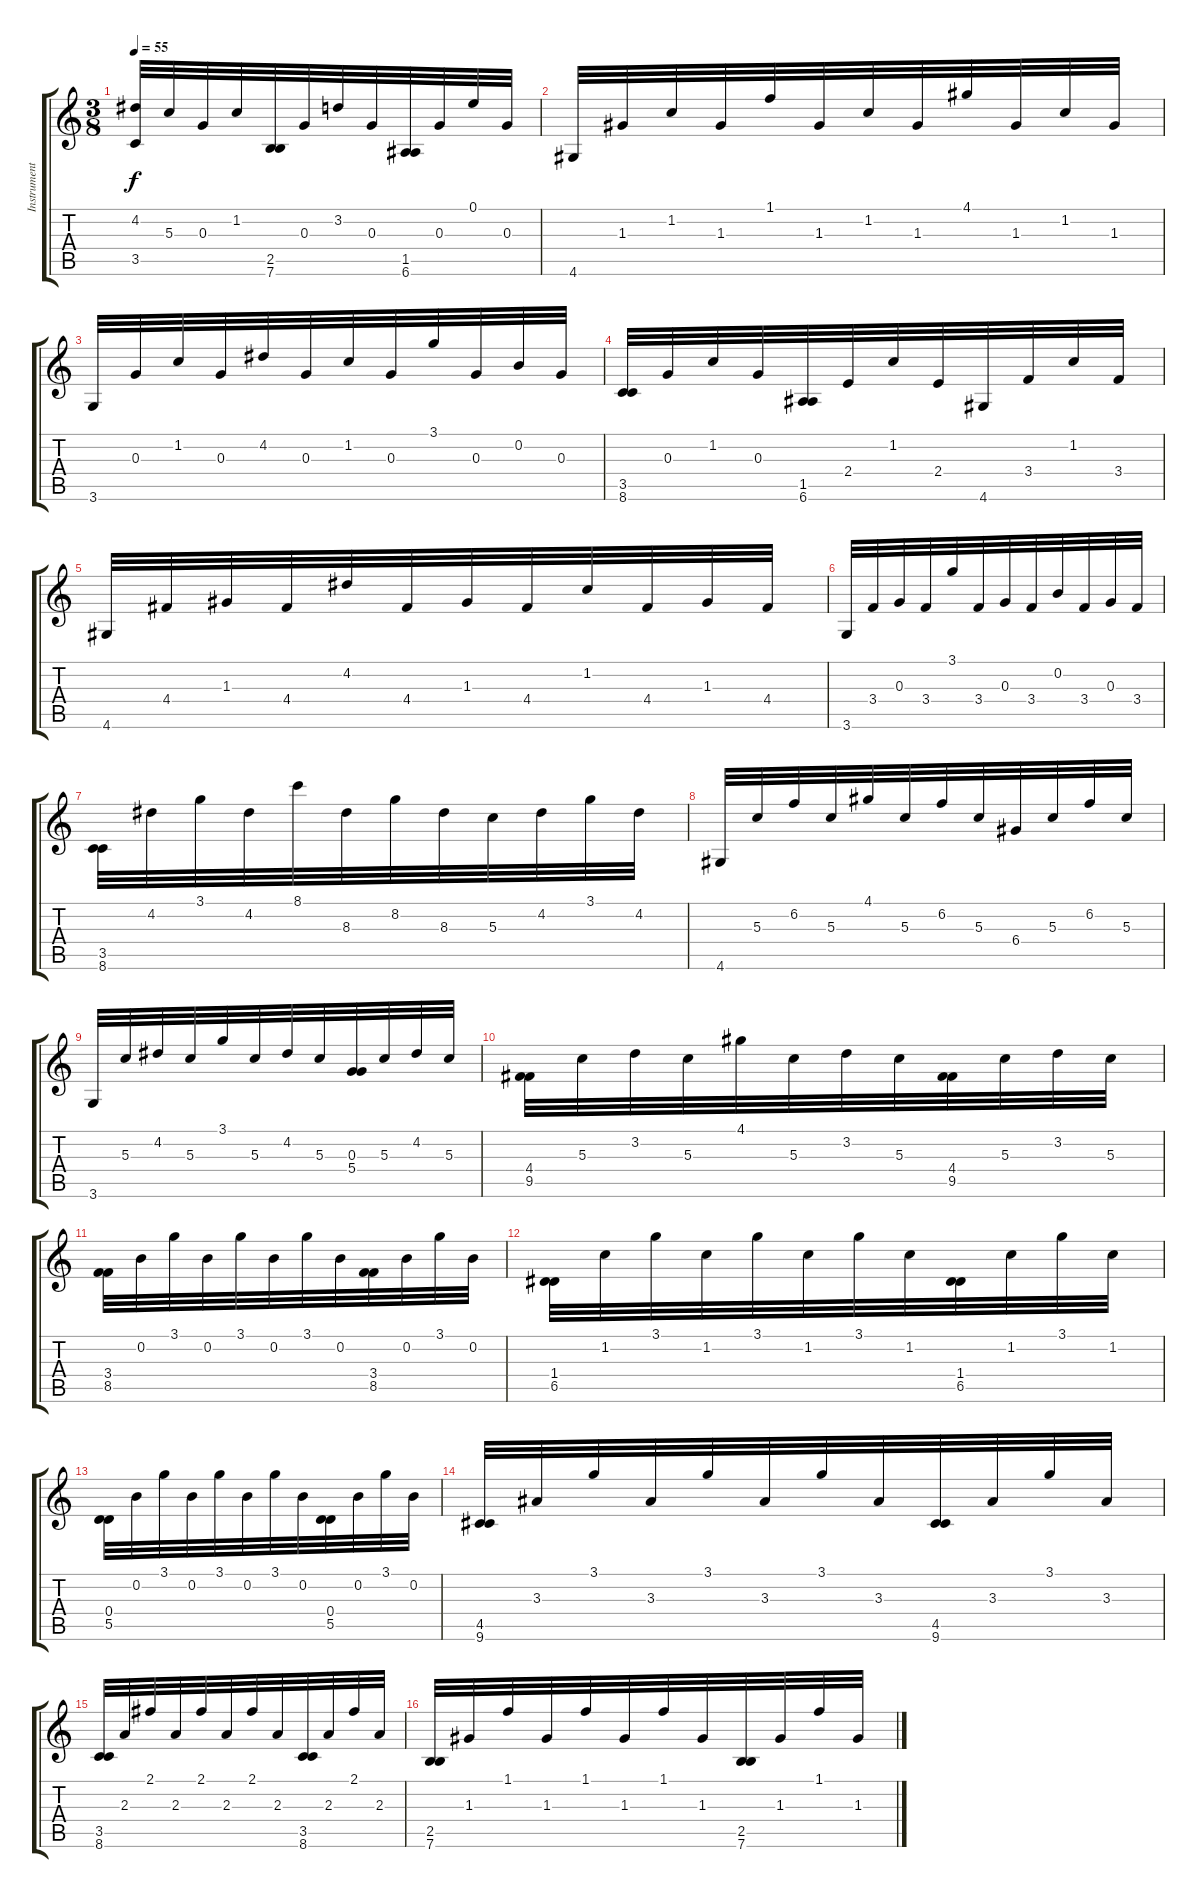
\track ("Instrument17" "Instrument") {instrument acousticguitarnylon}
\staff {score tabs}
\tuning (E4 B3 G3 D3 A2 E2) {hide}
\ts (3 8)
\tempo 55
\clef g2
\ks c
(4.2 3.5).32{dy f} 5.3.32 0.3.32 1.2.32 (2.5 7.6).32 0.3.32 3.2.32 0.3.32 (1.5 6.6).32 0.3.32 0.1.32 0.3.32 |
4.6.32 1.3.32 1.2.32 1.3.32 1.1.32 1.3.32 1.2.32 1.3.32 4.1.32 1.3.32 1.2.32 1.3.32 |
3.6.32 0.3.32 1.2.32 0.3.32 4.2.32 0.3.32 1.2.32 0.3.32 3.1.32 0.3.32 0.2.32 0.3.32 |
(3.5 8.6).32 0.3.32 1.2.32 0.3.32 (1.5 6.6).32 2.4.32 1.2.32 2.4.32 4.6.32 3.4.32 1.2.32 3.4.32 |
4.6.32 4.4.32 1.3.32 4.4.32 4.2.32 4.4.32 1.3.32 4.4.32 1.2.32 4.4.32 1.3.32 4.4.32 |
3.6.32 3.4.32 0.3.32 3.4.32 3.1.32 3.4.32 0.3.32 3.4.32 0.2.32 3.4.32 0.3.32 3.4.32 |
(3.5 8.6).32 4.2.32 3.1.32 4.2.32 8.1.32 8.3.32 8.2.32 8.3.32 5.3.32 4.2.32 3.1.32 4.2.32 |
4.6.32 5.3.32 6.2.32 5.3.32 4.1.32 5.3.32 6.2.32 5.3.32 6.4.32 5.3.32 6.2.32 5.3.32 |
3.6.32 5.3.32 4.2.32 5.3.32 3.1.32 5.3.32 4.2.32 5.3.32 (0.3 5.4).32 5.3.32 4.2.32 5.3.32 |
(4.4 9.5).32 5.3.32 3.2.32 5.3.32 4.1.32 5.3.32 3.2.32 5.3.32 (4.4 9.5).32 5.3.32 3.2.32 5.3.32 |
(3.4 8.5).32 0.2.32 3.1.32 0.2.32 3.1.32 0.2.32 3.1.32 0.2.32 (3.4 8.5).32 0.2.32 3.1.32 0.2.32 |
(1.4 6.5).32 1.2.32 3.1.32 1.2.32 3.1.32 1.2.32 3.1.32 1.2.32 (1.4 6.5).32 1.2.32 3.1.32 1.2.32 |
(0.4 5.5).32 0.2.32 3.1.32 0.2.32 3.1.32 0.2.32 3.1.32 0.2.32 (0.4 5.5).32 0.2.32 3.1.32 0.2.32 |
(4.5 9.6).32 3.3.32 3.1.32 3.3.32 3.1.32 3.3.32 3.1.32 3.3.32 (4.5 9.6).32 3.3.32 3.1.32 3.3.32 |
(3.5 8.6).32 2.3.32 2.1.32 2.3.32 2.1.32 2.3.32 2.1.32 2.3.32 (3.5 8.6).32 2.3.32 2.1.32 2.3.32 |
(2.5 7.6).32 1.3.32 1.1.32 1.3.32 1.1.32 1.3.32 1.1.32 1.3.32 (2.5 7.6).32 1.3.32 1.1.32 1.3.32
